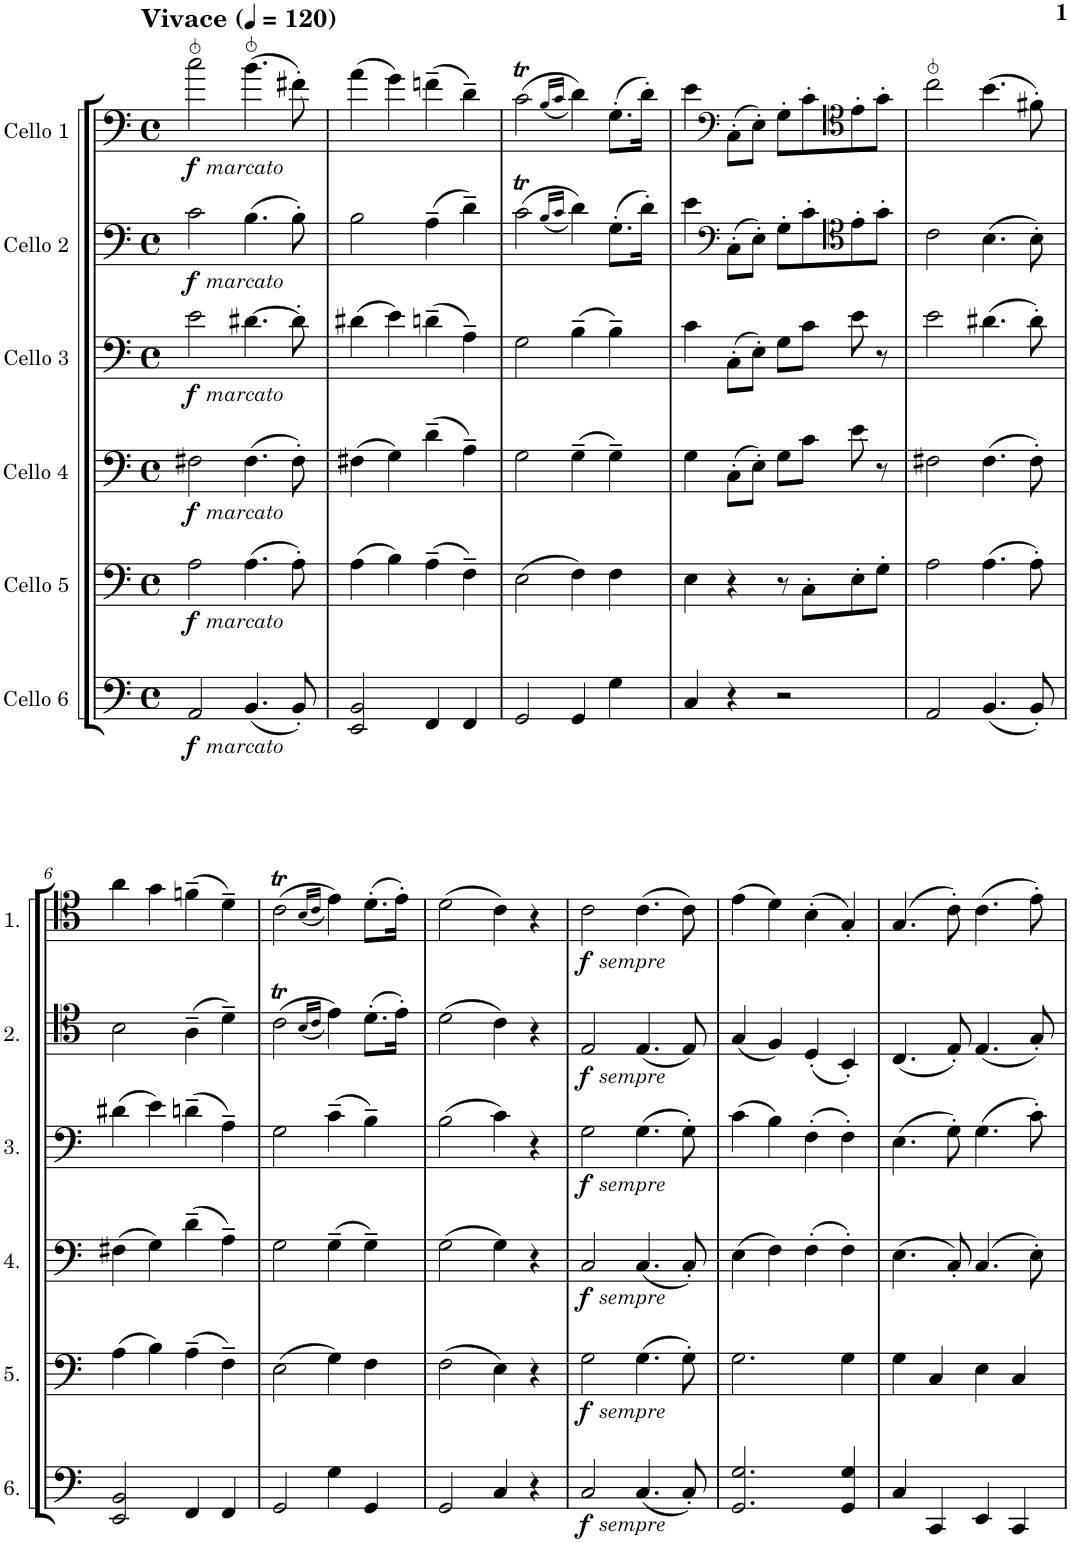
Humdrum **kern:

**kern	**dynam	**kern	**dynam	**kern	**dynam	**kern	**dynam	**kern	**dynam	**kern	**dynam
*part6	*part6	*part5	*part5	*part4	*part4	*part3	*part3	*part2	*part2	*part1	*part1
*staff6	*staff6	*staff5	*staff5	*staff4	*staff4	*staff3	*staff3	*staff2	*staff2	*staff1	*staff1
*I"Cello 6	*	*I"Cello 5	*	*I"Cello 4	*	*I"Cello 3	*	*I"Cello 2	*	*I"Cello 1	*
*clefF4	*	*clefF4	*	*clefF4	*	*clefF4	*	*clefF4	*	*clefF4	*
*k[]	*	*k[]	*	*k[]	*	*k[]	*	*k[]	*	*k[]	*
*M4/4	*	*M4/4	*	*M4/4	*	*M4/4	*	*M4/4	*	*M4/4	*
*met(c)	*	*met(c)	*	*met(c)	*	*met(c)	*	*met(c)	*	*met(c)	*
*MM120	*	*MM120	*	*MM120	*	*MM120	*	*MM120	*	*MM120	*
=1	=1	=1	=1	=1	=1	=1	=1	=1	=1	=1	=1
!	!	!	!	!	!	!	!	!	!	!LO:TX:a:B:t=Vivace	!
!	!LO:DY:b	!	!	!	!	!	!	!	!	!	!
!	!LO:DY:n=1:b	!	!LO:DY:b	!	!	!	!	!	!	!	!
!	!	!	!LO:DY:n=1:b	!	!LO:DY:b	!	!	!	!	!	!
!	!	!	!	!	!LO:DY:n=1:b	!	!LO:DY:b	!	!	!	!
!	!	!	!	!	!	!	!LO:DY:n=1:b	!	!LO:DY:b	!	!
!	!	!	!	!	!	!	!	!	!LO:DY:n=1:b	!	!LO:DY:b
!	!	!	!	!	!	!	!	!	!	!	!LO:DY:n=1:b
2AA/	f other-dynamics	2A\	f other-dynamics	2F#X\	f other-dynamics	2e\	f other-dynamics	2c\	f other-dynamics	2cc\	f other-dynamics
(4.BB/	.	(4.A\	.	(4.F#\	.	[4.d#X\	.	(4.B\	.	(4.b\	.
8BB'/)	.	8A'\)	.	8F#'\)	.	8d#'\]	.	8B'\)	.	8f#X'\)	.
=2	=2	=2	=2	=2	=2	=2	=2	=2	=2	=2	=2
2EE/ 2BB/	.	(4A\	.	(4F#X\	.	(4d#X\	.	2B\	.	(4a\	.
.	.	4B\)	.	4G\)	.	4e\)	.	.	.	4g\)	.
4FF/	.	(4A~\	.	(4d~\	.	(4dn~\	.	(4A~\	.	(4fn~\	.
4FF/	.	4F~\)	.	4A~\)	.	4A~\)	.	4d~\)	.	4d~\)	.
=3	=3	=3	=3	=3	=3	=3	=3	=3	=3	=3	=3
2GG/	.	(2E\	.	2G\	.	2G\	.	(2cT\	.	(2cT\	.
.	.	.	.	.	.	.	.	(16qB/LL	.	(16qB/LL	.
.	.	.	.	.	.	.	.	16qc/JJ	.	16qc/JJ	.
4GG/	.	4F\)	.	(4G~\	.	(4B~\	.	4d\))	.	4d\))	.
4G\	.	4F\	.	4G~\)	.	4B~\)	.	(8.G'\L	.	(8.G'\L	.
.	.	.	.	.	.	.	.	16d'\Jk)	.	16d'\Jk)	.
=4	=4	=4	=4	=4	=4	=4	=4	=4	=4	=4	=4
4C/	.	4E\	.	4G\	.	4c\	.	4e\	.	4e\	.
*	*	*	*	*	*	*	*	*clefF4	*	*clefF4	*
4r	.	4r	.	(8C'\L	.	(8C'\L	.	(8C'\L	.	(8C'\L	.
.	.	.	.	8E'\J)	.	8E'\J)	.	8E'\J)	.	8E'\J)	.
2r	.	8r	.	8G\L	.	8G\L	.	8G'\L	.	8G'\L	.
.	.	8C'\L	.	8c\J	.	8c\J	.	8c'\	.	8c'\	.
*	*	*	*	*	*	*	*	*clefC4	*	*clefC4	*
.	.	8E'\	.	8e\	.	8e\	.	8e'\	.	8e'\	.
.	.	8G'\J	.	8r	.	8r	.	8g'\J	.	8g'\J	.
=5	=5	=5	=5	=5	=5	=5	=5	=5	=5	=5	=5
2AA/	.	2A\	.	2F#X\	.	2e\	.	2c\	.	2cc\	.
(4.BB/	.	(4.A\	.	(4.F#\	.	(4.d#X\	.	(4.B\	.	(4.b\	.
8BB'/)	.	8A'\)	.	8F#'\)	.	8d#'\)	.	8B'\)	.	8f#X'\)	.
!!LO:LB:g=z
=6	=6	=6	=6	=6	=6	=6	=6	=6	=6	=6	=6
2EE/ 2BB/	.	(4A\	.	(4F#X\	.	(4d#X\	.	2B\	.	4a\	.
.	.	4B\)	.	4G\)	.	4e\)	.	.	.	4g\	.
4FF/	.	(4A~\	.	(4d~\	.	(4dn~\	.	(4A~\	.	(4fn~\	.
4FF/	.	4F~\)	.	4A~\)	.	4A~\)	.	4d~\)	.	4d~\)	.
=7	=7	=7	=7	=7	=7	=7	=7	=7	=7	=7	=7
2GG/	.	(2E\	.	2G\	.	2G\	.	(2cT\	.	(2cT\	.
.	.	.	.	.	.	.	.	(16qB/LL	.	(16qB/LL	.
.	.	.	.	.	.	.	.	16qc/JJ	.	16qc/JJ	.
4G\	.	4G\)	.	(4G~\	.	(4c~\	.	4e\))	.	4e\))	.
4GG/	.	4F\	.	4G~\)	.	4B~\)	.	(8.d'\L	.	(8.d'\L	.
.	.	.	.	.	.	.	.	16e'\Jk)	.	16e'\Jk)	.
=8	=8	=8	=8	=8	=8	=8	=8	=8	=8	=8	=8
2GG/	.	(2F\	.	(2G\	.	(2B\	.	(2d\	.	(2d\	.
4C/	.	4E\)	.	4G\)	.	4c\)	.	4c\)	.	4c\)	.
4r	.	4r	.	4r	.	4r	.	4r	.	4r	.
=9	=9	=9	=9	=9	=9	=9	=9	=9	=9	=9	=9
!	!LO:DY:b	!	!	!	!	!	!	!	!	!	!
!	!LO:DY:n=1:b	!	!LO:DY:b	!	!	!	!	!	!	!	!
!	!	!	!LO:DY:n=1:b	!	!LO:DY:b	!	!	!	!	!	!
!	!	!	!	!	!LO:DY:n=1:b	!	!LO:DY:b	!	!	!	!
!	!	!	!	!	!	!	!LO:DY:n=1:b	!	!LO:DY:b	!	!
!	!	!	!	!	!	!	!	!	!LO:DY:n=1:b	!	!LO:DY:b
!	!	!	!	!	!	!	!	!	!	!	!LO:DY:n=1:b
2C/	f other-dynamics	2G\	f other-dynamics	2C/	f other-dynamics	2G\	f other-dynamics	2E/	f other-dynamics	2c\	f other-dynamics
(4.C/	.	(4.G\	.	(4.C/	.	(4.G\	.	(4.E/	.	(4.c\	.
8C'/)	.	8G'\)	.	8C'/)	.	8G'\)	.	8E/)	.	8c\)	.
=10	=10	=10	=10	=10	=10	=10	=10	=10	=10	=10	=10
2.GG/ 2.G/	.	2.G\	.	(4E\	.	(4c\	.	(4G/	.	(4e\	.
.	.	.	.	4F\)	.	4B\)	.	4F/)	.	4d\)	.
.	.	.	.	(4F'\	.	(4F'\	.	(4D'/	.	(4B'\	.
4GG/ 4G/	.	4G\	.	4F'\)	.	4F'\)	.	4BB'/)	.	4G'/)	.
=11	=11	=11	=11	=11	=11	=11	=11	=11	=11	=11	=11
4C/	.	4G\	.	(4.E\	.	(4.E\	.	(4.C/	.	(4.G/	.
4CC/	.	4C/	.	.	.	.	.	.	.	.	.
.	.	.	.	8C'/)	.	8G'\)	.	8E'/)	.	8c'\)	.
4EE/	.	4E\	.	(4.C/	.	(4.G\	.	(4.E/	.	(4.c\	.
4CC/	.	4C/	.	.	.	.	.	.	.	.	.
.	.	.	.	8E'\)	.	8c'\)	.	8G'/)	.	8e'\)	.
=	=	=	=	=	=	=	=	=	=	=	=
*-	*-	*-	*-	*-	*-	*-	*-	*-	*-	*-	*-
